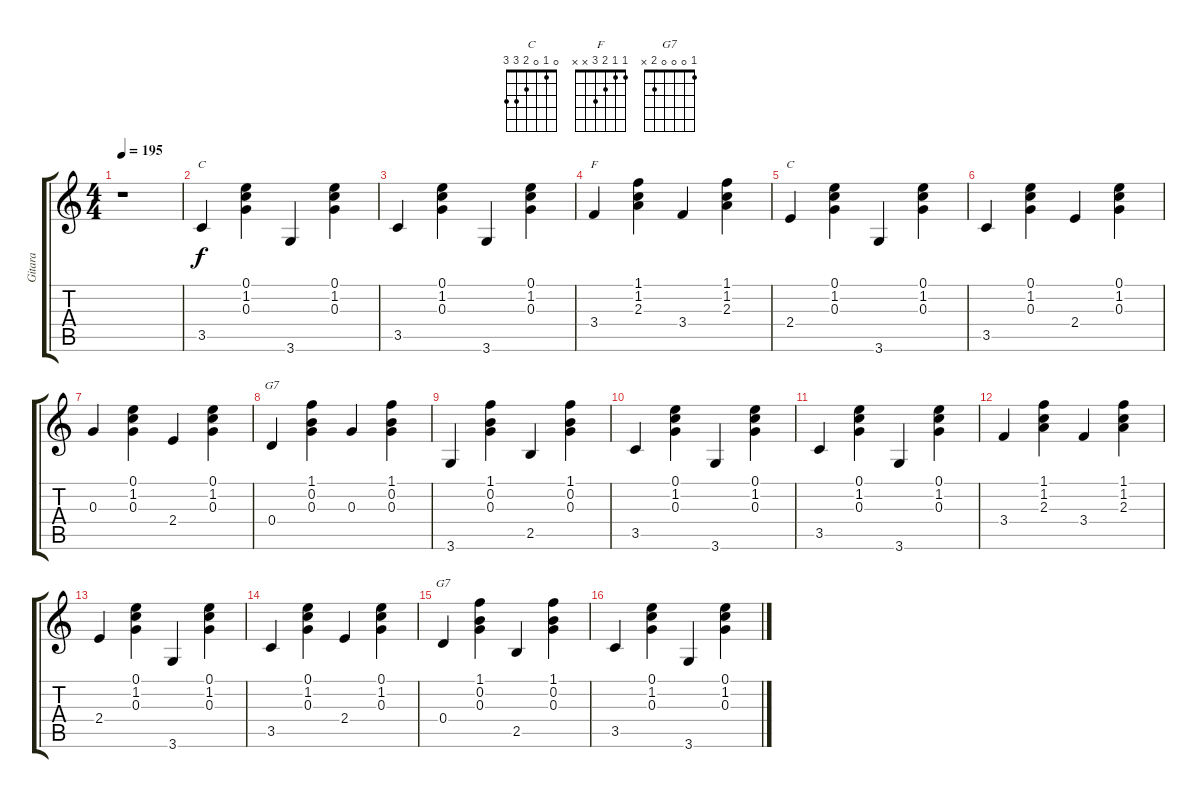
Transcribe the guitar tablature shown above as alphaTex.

\track ("Gitara" "Gitara") {instrument acousticguitarsteel}
\staff {score tabs}
\tuning (E4 B3 G3 D3 A2 E2) {hide}
\chord ("C" 0 1 0 x 3 3)
\chord ("F" 1 1 2 3 x x)
\chord ("C" 0 1 0 2 3 3)
\chord ("G7" 1 0 0 0 2 3)
\chord ("G7" 1 0 0 0 2 x)
\ts (4 4)
\tempo 195
\clef g2
\ks c
r.1{dy f instrument acousticguitarsteel} |
3.5.4{ch "C"} (0.1 1.2 0.3).4 3.6.4 (0.1 1.2 0.3).4 |
3.5.4 (0.1 1.2 0.3).4 3.6.4 (0.1 1.2 0.3).4 |
3.4.4{ch "F"} (1.1 1.2 2.3).4 3.4.4 (1.1 1.2 2.3).4 |
2.4.4{ch "C"} (0.1 1.2 0.3).4 3.6.4 (0.1 1.2 0.3).4 |
3.5.4 (0.1 1.2 0.3).4 2.4.4 (0.1 1.2 0.3).4 |
0.3.4 (0.1 1.2 0.3).4 2.4.4 (0.1 1.2 0.3).4 |
0.4.4{ch "G7"} (1.1 0.2 0.3).4 0.3.4 (1.1 0.2 0.3).4 |
3.6.4 (1.1 0.2 0.3).4 2.5.4 (1.1 0.2 0.3).4 |
3.5.4 (0.1 1.2 0.3).4 3.6.4 (0.1 1.2 0.3).4 |
3.5.4 (0.1 1.2 0.3).4 3.6.4 (0.1 1.2 0.3).4 |
3.4.4 (1.1 1.2 2.3).4 3.4.4 (1.1 1.2 2.3).4 |
2.4.4 (0.1 1.2 0.3).4 3.6.4 (0.1 1.2 0.3).4 |
3.5.4 (0.1 1.2 0.3).4 2.4.4 (0.1 1.2 0.3).4 |
0.4.4{ch "G7"} (1.1 0.2 0.3).4 2.5.4 (1.1 0.2 0.3).4 |
3.5.4 (0.1 1.2 0.3).4 3.6.4 (0.1 1.2 0.3).4
